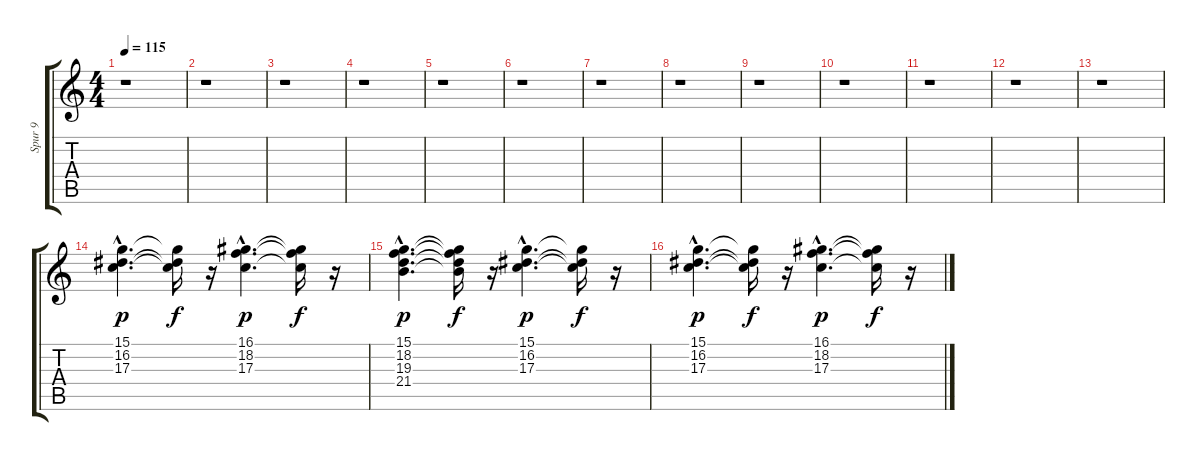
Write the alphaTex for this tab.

\track ("Spur 9" "Spur 9") {instrument acousticgrandpiano}
\staff {score tabs}
\tuning (E4 B3 G3 D3 A2 E2) {hide}
\ts (4 4)
\tempo 115
\clef g2
\ks c
r.1{dy p} |
r.1 |
r.1 |
r.1 |
r.1 |
r.1 |
r.1 |
r.1 |
r.1 |
r.1 |
r.1 |
r.1 |
r.1 |
(15.1{hac} 16.2{hac} 17.3{hac}).4{d instrument stringensemble1} (15.1{t} 16.2{t} 17.3{t}).16{dy f} r.16 (16.1{hac} 18.2{hac} 17.3{hac}).4{d dy p} (16.1{t} 18.2{t} 17.3{t}).16{dy f} r.16 |
(15.1{hac} 18.2{hac} 19.3{hac} 21.4{hac}).4{d dy p} (15.1{t} 18.2{t} 19.3{t} 21.4{t}).16{dy f} r.16 (15.1{hac} 16.2{hac} 17.3{hac}).4{d dy p} (15.1{t} 16.2{t} 17.3{t}).16{dy f} r.16 |
(15.1{hac} 16.2{hac} 17.3{hac}).4{d dy p} (15.1{t} 16.2{t} 17.3{t}).16{dy f} r.16 (16.1{hac} 18.2{hac} 17.3{hac}).4{d dy p} (16.1{t} 18.2{t} 17.3{t}).16{dy f} r.16
